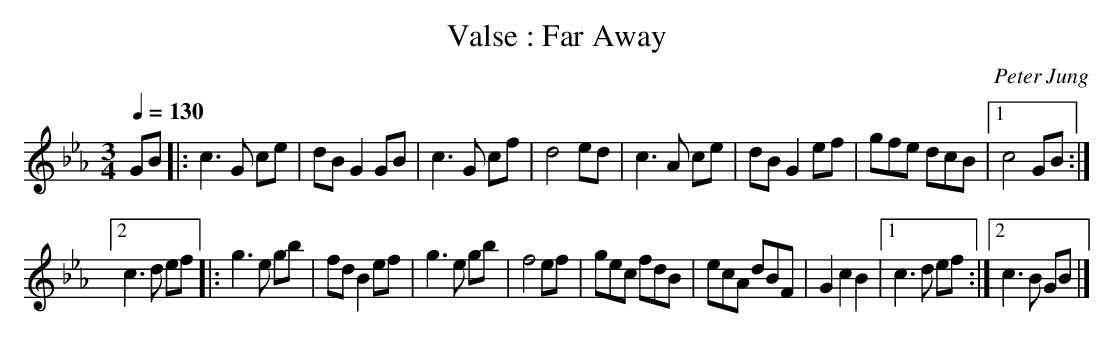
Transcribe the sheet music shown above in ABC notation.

X:1
T:Valse : Far Away
C:Peter Jung
M:3/4
L:1/8
Q:1/4=130
K:Ebmaj
GB|:c3G ce|dBG2GB|c3G cf|d4ed|c3A ce|dBG2ef|gfe dcB|1c4 GB:|2
c3d ef|:g3e gb|fdB2ef|g3e gb|f4ef|gec fdB|ecA dBF|G2c2B2|1c3d ef:|2c3B GB|]
